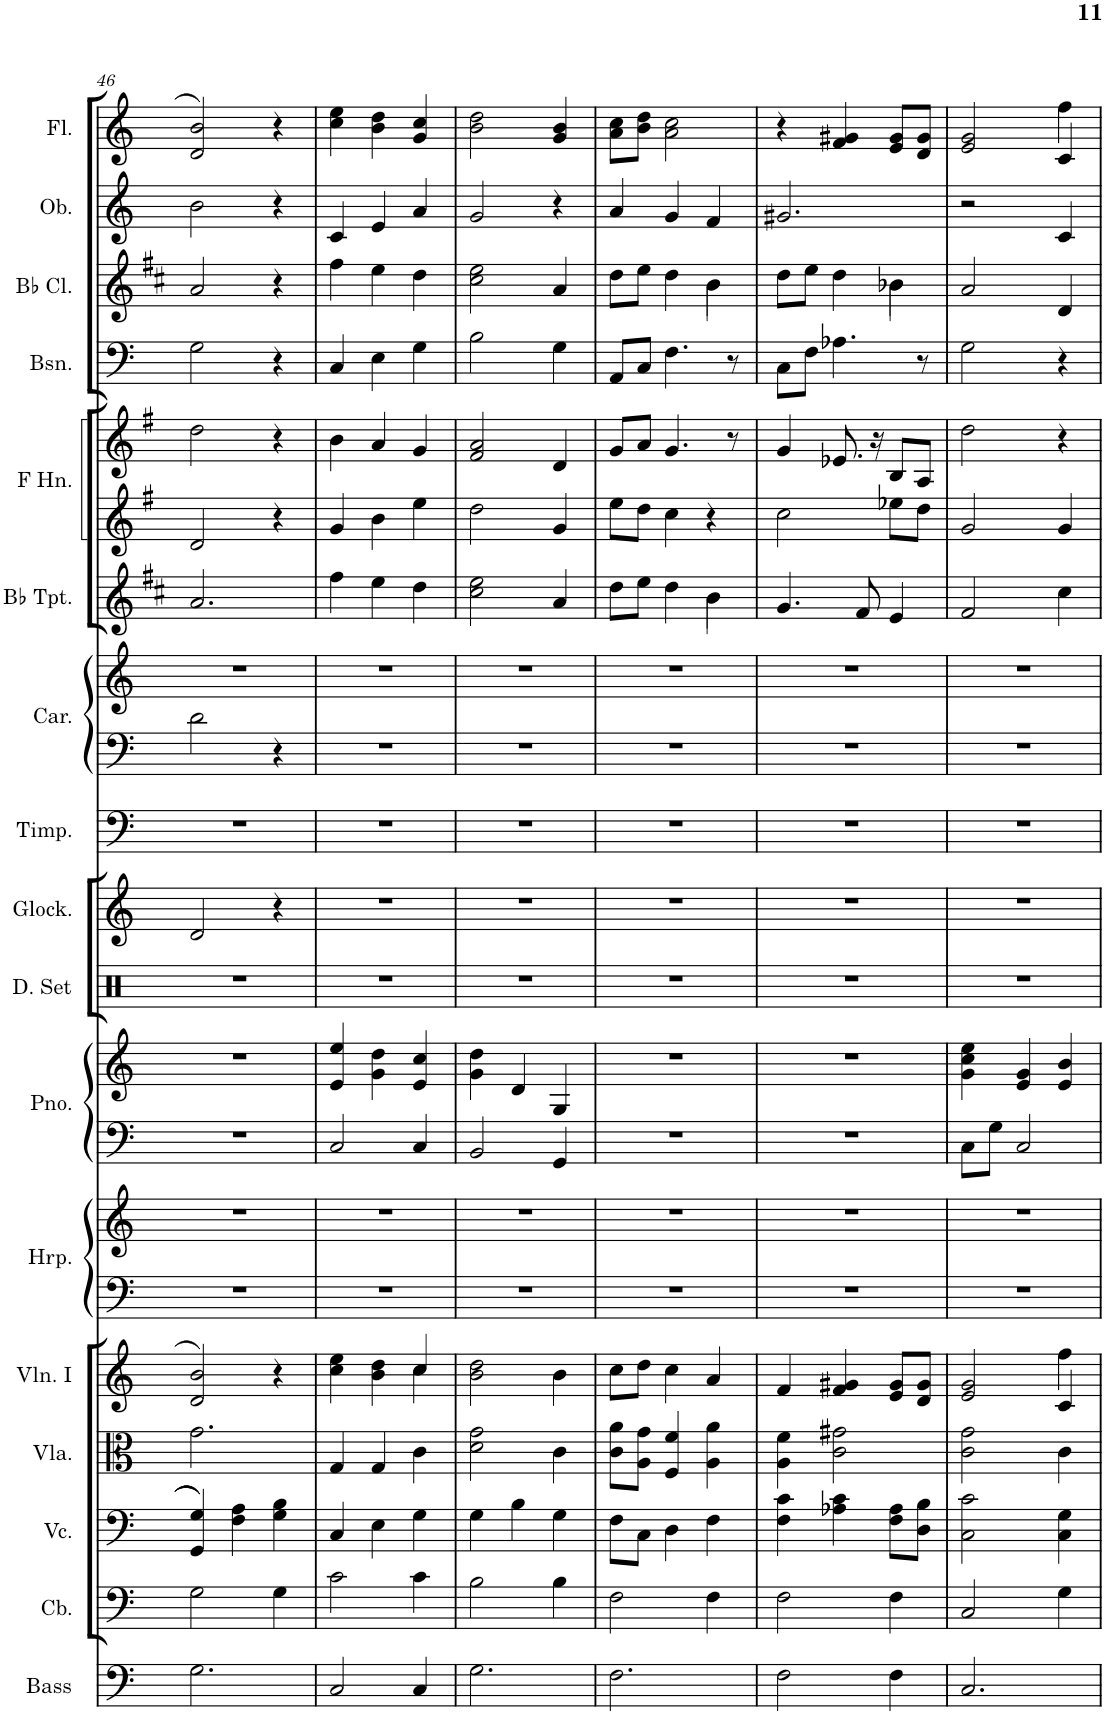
**kern	**kern	**kern	**kern	**kern	**kern	**kern	**kern	**kern	**kern	**kern	**kern	**kern	**kern	**kern	**kern	**kern	**kern	**kern	**kern	**kern
*part17	*part16	*part15	*part14	*part13	*part12	*part12	*part11	*part11	*part10	*part9	*part8	*part7	*part7	*part6	*part5	*part5	*part4	*part3	*part2	*part1
*staff21	*staff20	*staff19	*staff18	*staff17	*staff16	*staff15	*staff14	*staff13	*staff12	*staff11	*staff10	*staff9	*staff8	*staff7	*staff6	*staff5	*staff4	*staff3	*staff2	*staff1
*I"Acoustic Bass	*I"Contrabasses	*I"Violoncellos	*I"Violas	*I"Violins I	*I"Harp	*	*I"Grand Piano	*	*I"Drumset	*I"Glockenspiel	*I"Timpani	*I"Carillon	*	*I"Trumpets in Bb	*I"Horns in F	*	*I"Bassoons	*I"Clarinets in Bb	*I"Oboes	*I"Flutes
*I'Bass	*I'Cb.	*I'Vc.	*I'Vla.	*I'Vln. I	*I'Hrp.	*	*I'Pno.	*	*I'D. Set	*I'Glock.	*I'Timp.	*I'Car.	*	*	*	*	*I'Bsn.	*	*I'Ob.	*I'Fl.
!!LO:PB:g=z
*clefF4	*clefF4	*clefF4	*clefC3	*clefG2	*clefF4	*clefG2	*clefF4	*clefG2	*clefX	*clefG2	*clefF4	*clefF4	*clefG2	*clefG2	*clefG2	*clefG2	*clefF4	*clefG2	*clefG2	*clefG2
*Trd7c12	*Trd7c12	*	*	*	*	*	*	*	*	*Trd-14c-24	*	*	*	*Trd1c2	*Trd4c7	*Trd4c7	*	*Trd1c2	*	*
*k[]	*k[]	*k[]	*k[]	*k[]	*k[]	*k[]	*k[]	*k[]	*k[]	*k[]	*k[]	*k[]	*k[]	*k[f#c#]	*k[f#]	*k[f#]	*k[]	*k[f#c#]	*k[]	*k[]
*M3/4	*M3/4	*M3/4	*M3/4	*M3/4	*M3/4	*M3/4	*M3/4	*M3/4	*M3/4	*M3/4	*M3/4	*M3/4	*M3/4	*M3/4	*M3/4	*M3/4	*M3/4	*M3/4	*M3/4	*M3/4
=46	=46	=46	=46	=46	=46	=46	=46	=46	=46	=46	=46	=46	=46	=46	=46	=46	=46	=46	=46	=46
2.G\	2G\	4GG/ 4G/	2.g\	2d/ 2b/	2.r	2.r	2.r	2.r	2.r	2d/	2.r	2d\	2.r	2.a/	2d/	2dd\	2G\	2a/	2b\	2d/ 2b/
.	.	4F\ 4A\	.	.	.	.	.	.	.	.	.	.	.	.	.	.	.	.	.	.
.	4G\	4G\ 4B\	.	4r	.	.	.	.	.	4r	.	4r	.	.	4r	4r	4r	4r	4r	4r
=47	=47	=47	=47	=47	=47	=47	=47	=47	=47	=47	=47	=47	=47	=47	=47	=47	=47	=47	=47	=47
2C/	2c\	4C/	4G/	4cc\ 4ee\	2.r	2.r	2C/	4e/ 4ee/	2.r	2.r	2.r	2.r	2.r	4ff#\	4g/	4b\	4C/	4ff#\	4c/	4cc\ 4ee\
.	.	4E\	4G/	4b\ 4dd\	.	.	.	4g\ 4dd\	.	.	.	.	.	4ee\	4b\	4a/	4E\	4ee\	4e/	4b\ 4dd\
4C/	4c\	4G\	4c\	4cc\	.	.	4C/	4e/ 4cc/	.	.	.	.	.	4dd\	4ee\	4g/	4G\	4dd\	4a/	4g/ 4cc/
=48	=48	=48	=48	=48	=48	=48	=48	=48	=48	=48	=48	=48	=48	=48	=48	=48	=48	=48	=48	=48
2.G\	2B\	4G\	2d\ 2g\	2b\ 2dd\	2.r	2.r	2BB/	4g\ 4dd\	2.r	2.r	2.r	2.r	2.r	2cc#\ 2ee\	2dd\	2f#/ 2a/	2B\	2cc#\ 2ee\	2g/	2b\ 2dd\
.	.	4B\	.	.	.	.	.	4d/	.	.	.	.	.	.	.	.	.	.	.	.
.	4B\	4G\	4c\	4b\	.	.	4GG/	4G/	.	.	.	.	.	4a/	4g/	4d/	4G\	4a/	4r	4g/ 4b/
=49	=49	=49	=49	=49	=49	=49	=49	=49	=49	=49	=49	=49	=49	=49	=49	=49	=49	=49	=49	=49
2.F\	2F\	8F\L	8c\ 8a\L	8cc\L	2.r	2.r	2.r	2.r	2.r	2.r	2.r	2.r	2.r	8dd\L	8ee\L	8g/L	8AA/L	8dd\L	4a/	8a\ 8cc\L
.	.	8C\J	8A\ 8g\J	8dd\J	.	.	.	.	.	.	.	.	.	8ee\J	8dd\J	8a/J	8C/J	8ee\J	.	8b\ 8dd\J
.	.	4D\	4F/ 4f/	4cc\	.	.	.	.	.	.	.	.	.	4dd\	4cc\	4.g/	4.F\	4dd\	4g/	2a\ 2cc\
.	4F\	4F\	4A\ 4a\	4a/	.	.	.	.	.	.	.	.	.	4b\	4r	.	.	4b\	4f/	.
.	.	.	.	.	.	.	.	.	.	.	.	.	.	.	.	8r	8r	.	.	.
=50	=50	=50	=50	=50	=50	=50	=50	=50	=50	=50	=50	=50	=50	=50	=50	=50	=50	=50	=50	=50
2F\	2F\	4F\ 4c\	4A\ 4f\	4f/	2.r	2.r	2.r	2.r	2.r	2.r	2.r	2.r	2.r	4.g/	2cc\	4g/	8C\L	8dd\L	2.g#X/	4r
.	.	.	.	.	.	.	.	.	.	.	.	.	.	.	.	.	8F\J	8ee\J	.	.
.	.	4A-X\ 4c\	2c\ 2g#X\	4f/ 4g#X/	.	.	.	.	.	.	.	.	.	.	.	8.e-X/	4.A-X\	4dd\	.	4f/ 4g#X/
.	.	.	.	.	.	.	.	.	.	.	.	.	.	8f#/	.	.	.	.	.	.
.	.	.	.	.	.	.	.	.	.	.	.	.	.	.	.	16r	.	.	.	.
4F\	4F\	8F\ 8A-\L	.	8e/ 8g#/L	.	.	.	.	.	.	.	.	.	4e/	8ee-X\L	8B/L	.	4b-X\	.	8e/ 8g#/L
.	.	8D\ 8B\J	.	8d/ 8g#/J	.	.	.	.	.	.	.	.	.	.	8dd\J	8A/J	8r	.	.	8d/ 8g#/J
=51	=51	=51	=51	=51	=51	=51	=51	=51	=51	=51	=51	=51	=51	=51	=51	=51	=51	=51	=51	=51
2.C/	2C/	2C\ 2c\	2c\ 2g\	2e/ 2g/	2.r	2.r	8C\L	4g\ 4cc\ 4ee\	2.r	2.r	2.r	2.r	2.r	2f#/	2g/	2dd\	2G\	2a/	2r	2e/ 2g/
.	.	.	.	.	.	.	8G\J	.	.	.	.	.	.	.	.	.	.	.	.	.
.	.	.	.	.	.	.	2C/	4e/ 4g/	.	.	.	.	.	.	.	.	.	.	.	.
.	4G\	4C\ 4G\	4c\	4c/	.	.	.	4e/ 4b/	.	.	.	.	.	4cc#\	4g/	4r	4r	4d/	4c/	4c/
=	=	=	=	=	=	=	=	=	=	=	=	=	=	=	=	=	=	=	=	=
*-	*-	*-	*-	*-	*-	*-	*-	*-	*-	*-	*-	*-	*-	*-	*-	*-	*-	*-	*-	*-
